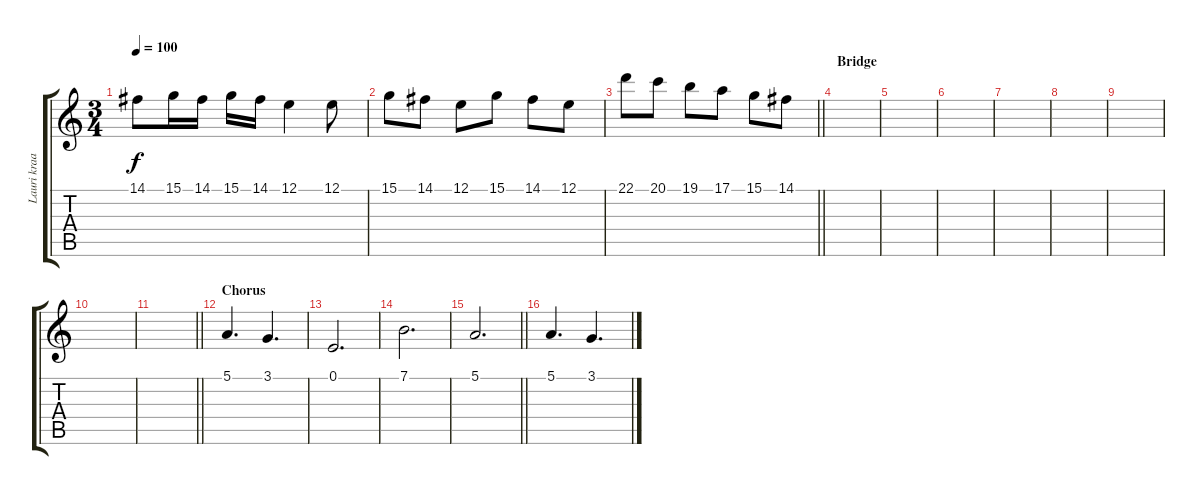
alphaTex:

\track ("Lauri kraam" "Lauri kraa") {instrument bagpipe}
\staff {score tabs}
\tuning (E4 B3 G3 D3 A2 E2) {hide}
\ts (3 4)
\tempo 100
\clef g2
\ks c
14.1.8{dy f} 15.1.16 14.1.16 15.1.16 14.1.16 12.1.4 12.1.8 |
15.1.8 14.1.8 12.1.8 15.1.8 14.1.8 12.1.8 |
\barLineRight lightlight
22.1.8 20.1.8 19.1.8 17.1.8 15.1.8 14.1.8 |
\section ("" "Bridge")
|
|
|
|
|
|
|
\barLineRight lightlight
|
\section ("" "Chorus")
5.1.4{d instrument bagpipe} 3.1.4{d} |
0.1.2{d} |
7.1.2{d} |
\barLineRight lightlight
5.1.2{d} |
5.1.4{d} 3.1.4{d}
